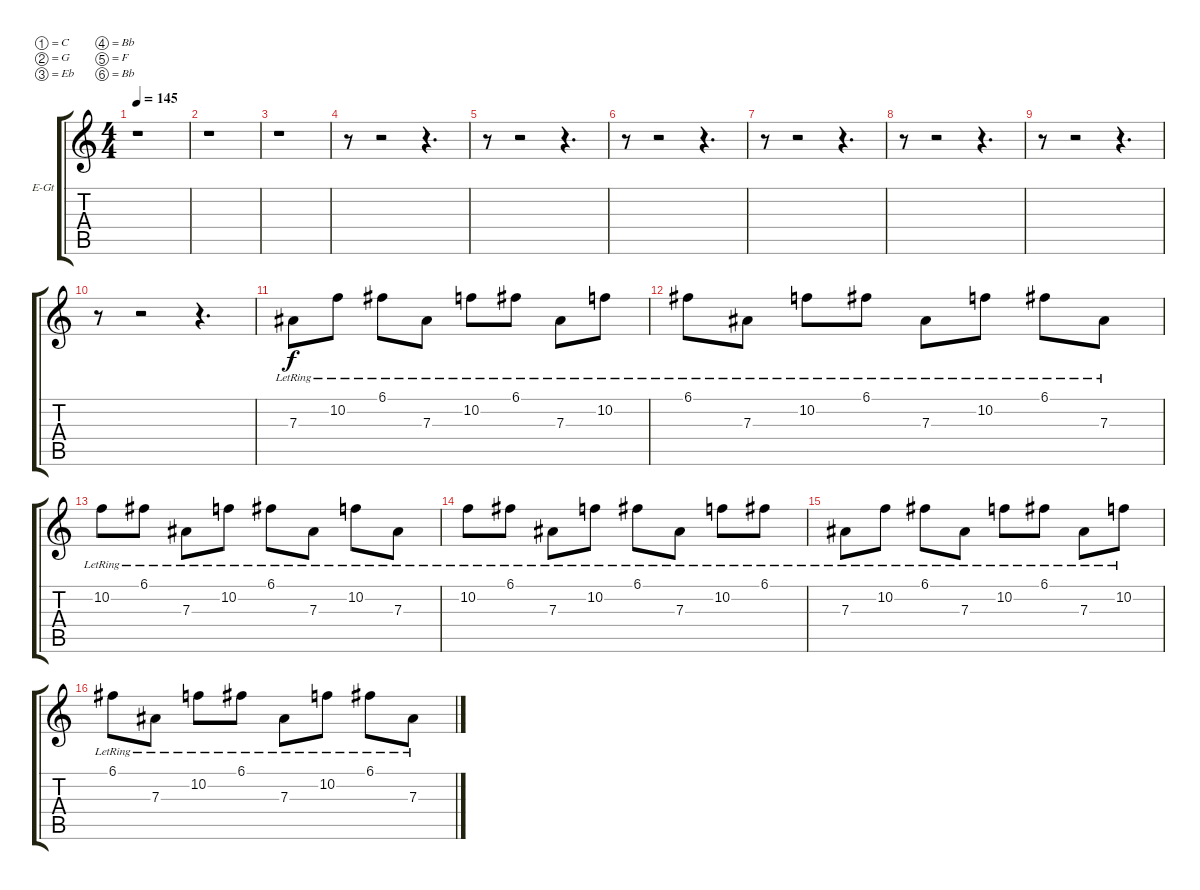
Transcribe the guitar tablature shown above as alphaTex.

\bracketExtendMode groupsimilarinstruments
\firstSystemTrackNameOrientation horizontal
\otherSystemsTrackNameOrientation horizontal
\track ("Clean gtr" "E-Gt") {instrument electricguitarclean}
\staff {score tabs}
\tuning (C4 G3 Eb3 Bb2 F2 Bb1)
\ts (4 4)
\tempo 145
\clef g2
\ks c
r.1{dy f} |
r.1 |
r.1 |
r.8 r.2 r.4{d} |
r.8 r.2 r.4{d} |
r.8 r.2 r.4{d} |
r.8 r.2 r.4{d} |
r.8 r.2 r.4{d} |
r.8 r.2 r.4{d} |
r.8 r.2 r.4{d} |
7.3{lr}.8 10.2{lr}.8 6.1{lr}.8 7.3{lr}.8 10.2{lr}.8 6.1{lr}.8 7.3{lr}.8 10.2{lr}.8 |
6.1{lr}.8 7.3{lr}.8 10.2{lr}.8 6.1{lr}.8 7.3{lr}.8 10.2{lr}.8 6.1{lr}.8 7.3{lr}.8 |
10.2{lr}.8 6.1{lr}.8 7.3{lr}.8 10.2{lr}.8 6.1{lr}.8 7.3{lr}.8 10.2{lr}.8 7.3{lr}.8 |
10.2{lr}.8 6.1{lr}.8 7.3{lr}.8 10.2{lr}.8 6.1{lr}.8 7.3{lr}.8 10.2{lr}.8 6.1{lr}.8 |
7.3{lr}.8 10.2{lr}.8 6.1{lr}.8 7.3{lr}.8 10.2{lr}.8 6.1{lr}.8 7.3{lr}.8 10.2{lr}.8 |
6.1{lr}.8 7.3{lr}.8 10.2{lr}.8 6.1{lr}.8 7.3{lr}.8 10.2{lr}.8 6.1{lr}.8 7.3{lr}.8
